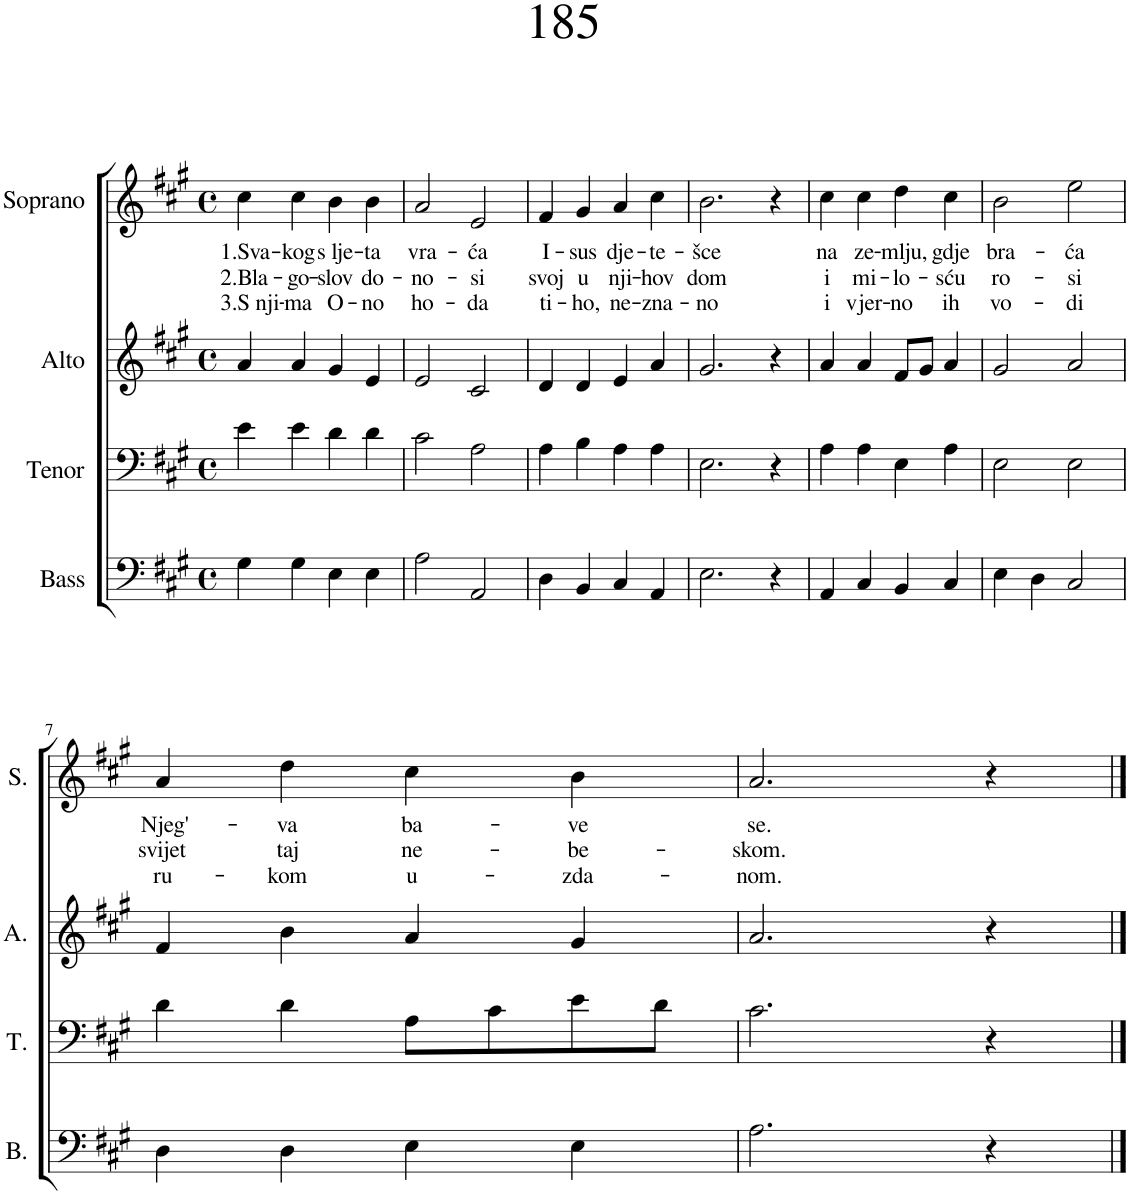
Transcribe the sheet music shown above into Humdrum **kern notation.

**kern	**kern	**kern	**kern	**text	**text	**text
*part4	*part3	*part2	*part1	*part1	*part1	*part1
*staff4	*staff3	*staff2	*staff1	*staff1	*staff1	*staff1
*I"Bass	*I"Tenor	*I"Alto	*I"Soprano	*	*	*
*I'B.	*I'T.	*I'A.	*I'S.	*	*	*
*clefF4	*clefF4	*clefG2	*clefG2	*	*	*
*k[f#c#g#]	*k[f#c#g#]	*k[f#c#g#]	*k[f#c#g#]	*	*	*
*M4/4	*M4/4	*M4/4	*M4/4	*	*	*
*met(c)	*met(c)	*met(c)	*met(c)	*	*	*
=1	=1	=1	=1	=1	=1	=1
!	!	!	!	!LO:LY:b	!LO:LY:b	!LO:LY:b
4G#\	4e\	4a/	4cc#\	1.Sva-	2.Bla-	3.S nji-
!	!	!	!	!LO:LY:b	!LO:LY:b	!LO:LY:b
4G#\	4e\	4a/	4cc#\	-kog	-go-	-ma
!	!	!	!	!LO:LY:b	!LO:LY:b	!LO:LY:b
4E\	4d\	4g#/	4b\	s lje-	-slov	O-
!	!	!	!	!LO:LY:b	!LO:LY:b	!LO:LY:b
4E\	4d\	4e/	4b\	-ta	do-	-no
=2	=2	=2	=2	=2	=2	=2
!	!	!	!	!LO:LY:b	!LO:LY:b	!LO:LY:b
2A\	2c#\	2e/	2a/	vra-	-no-	ho-
!	!	!	!	!LO:LY:b	!LO:LY:b	!LO:LY:b
2AA/	2A\	2c#/	2e/	-ća	-si	-da
=3	=3	=3	=3	=3	=3	=3
!	!	!	!	!LO:LY:b	!LO:LY:b	!LO:LY:b
4D\	4A\	4d/	4f#/	I-	svoj	ti-
!	!	!	!	!LO:LY:b	!LO:LY:b	!LO:LY:b
4BB/	4B\	4d/	4g#/	-sus	u	-ho,
!	!	!	!	!LO:LY:b	!LO:LY:b	!LO:LY:b
4C#/	4A\	4e/	4a/	dje-	nji-	ne-
!	!	!	!	!LO:LY:b	!LO:LY:b	!LO:LY:b
4AA/	4A\	4a/	4cc#\	-te-	-hov	-zna-
=4	=4	=4	=4	=4	=4	=4
!	!	!	!	!LO:LY:b	!LO:LY:b	!LO:LY:b
2.E\	2.E\	2.g#/	2.b\	-šce	dom	-no
4r	4r	4r	4r	.	.	.
=5	=5	=5	=5	=5	=5	=5
!	!	!	!	!LO:LY:b	!LO:LY:b	!LO:LY:b
4AA/	4A\	4a/	4cc#\	na	i	i
!	!	!	!	!LO:LY:b	!LO:LY:b	!LO:LY:b
4C#/	4A\	4a/	4cc#\	ze-	mi-	vjer-
!	!	!	!	!LO:LY:b	!LO:LY:b	!LO:LY:b
4BB/	4E\	8f#/L	4dd\	-mlju,	-lo-	-no
.	.	8g#/J	.	.	.	.
!	!	!	!	!LO:LY:b	!LO:LY:b	!LO:LY:b
4C#/	4A\	4a/	4cc#\	gdje	-sću	ih
=6	=6	=6	=6	=6	=6	=6
!	!	!	!	!LO:LY:b	!LO:LY:b	!LO:LY:b
4E\	2E\	2g#/	2b\	bra-	ro-	vo-
4D\	.	.	.	.	.	.
!	!	!	!	!LO:LY:b	!LO:LY:b	!LO:LY:b
2C#/	2E\	2a/	2ee\	-ća	-si	-di
!!LO:LB:g=z
=7	=7	=7	=7	=7	=7	=7
!	!	!	!	!LO:LY:b	!LO:LY:b	!LO:LY:b
4D\	4d\	4f#/	4a/	Njeg'-	svijet	ru-
!	!	!	!	!LO:LY:b	!LO:LY:b	!LO:LY:b
4D\	4d\	4b\	4dd\	-va	taj	-kom
!	!	!	!	!LO:LY:b	!LO:LY:b	!LO:LY:b
4E\	8A\L	4a/	4cc#\	ba-	ne-	u-
.	8c#\	.	.	.	.	.
!	!	!	!	!LO:LY:b	!LO:LY:b	!LO:LY:b
4E\	8e\	4g#/	4b\	-ve	-be-	-zda-
.	8d\J	.	.	.	.	.
=8	=8	=8	=8	=8	=8	=8
!	!	!	!	!LO:LY:b	!LO:LY:b	!LO:LY:b
2.A\	2.c#\	2.a/	2.a/	se.	-skom.	-nom.
4r	4r	4r	4r	.	.	.
==	==	==	==	==	==	==
*-	*-	*-	*-	*-	*-	*-
